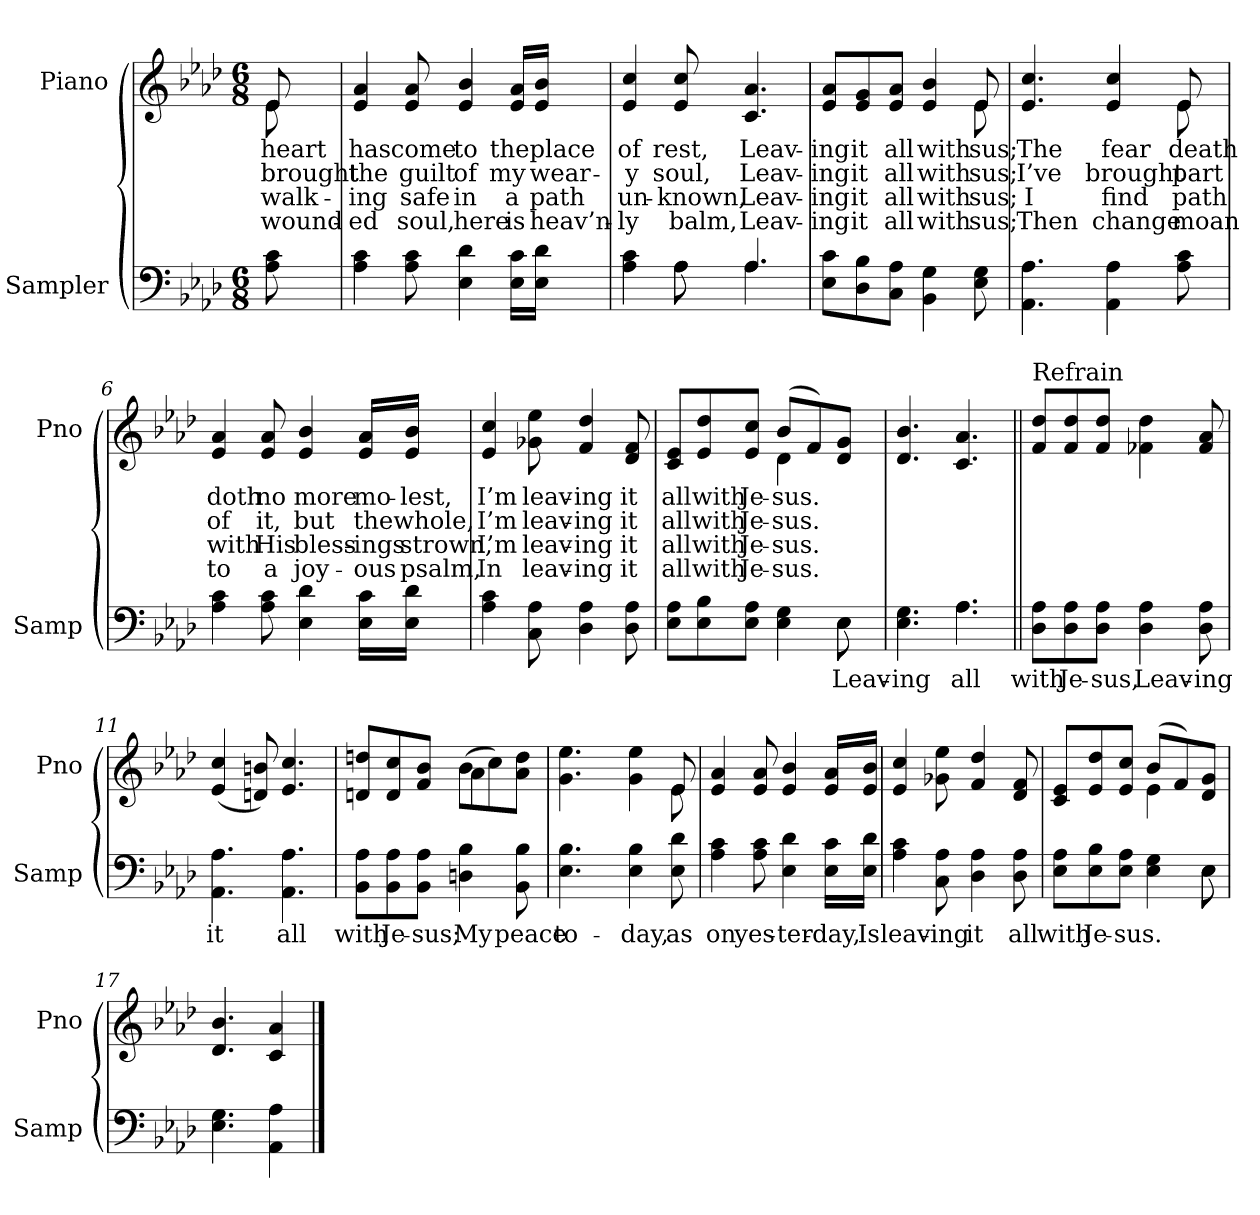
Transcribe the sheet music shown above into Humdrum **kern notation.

**kern	**text	**kern	**text	**text	**text	**text
*part2	*part2	*part1	*part1	*part1	*part1	*part1
*staff2	*staff2	*staff1	*staff1	*staff1	*staff1	*staff1
*I"Sampler	*	*I"Piano	*	*	*	*
*I'Samp	*	*I'Pno	*	*	*	*
*clefF4	*	*clefG2	*	*	*	*
*k[b-e-a-d-]	*	*k[b-e-a-d-]	*	*	*	*
*A-:	*	*A-:	*	*	*	*
*M6/8	*	*M6/8	*	*	*	*
=1	=1	=1	=1	=1	=1	=1
*	*	*^	*	*	*	*
8A- 8c	.	8e-/	8e-	heart	brought	walk-	wound-
*	*	*v	*v	*	*	*	*
=2	=2	=2	=2	=2	=2	=2
4A- 4c	.	4e- 4a-	has	the	-ing	-ed
8A- 8c	.	8e- 8a-	come	guilt	safe	soul,
4E- 4d-	.	4e- 4b-	to	of	in	here
16E-\ 16c\LL	.	16e-/ 16a-/LL	the	my	a	is
16E-\ 16d-\JJ	.	16e-/ 16b-/JJ	place	wear-	path	heav’n-
=3	=3	=3	=3	=3	=3	=3
*^	*	*	*	*	*	*
4A- 4c	4ryy	.	4e- 4cc	of	-y	un-	-ly
8A-\	8A-	.	8e- 8cc	rest,	soul,	-known,	balm,
4.A-/	4.A-	.	4.c 4.a-	Leav-	Leav-	Leav-	Leav-
*v	*v	*	*	*	*	*	*
=4	=4	=4	=4	=4	=4	=4
*	*	*^	*	*	*	*
8E-\ 8c\L	.	8e-/ 8a-/L	8ryy	-ing	-ing	-ing	-ing
*	*	*v	*v	*	*	*	*
8D-\ 8B-\	.	8e-/ 8g/	it	it	it	it
8C\ 8A-\J	.	8e-/ 8a-/J	all	all	all	all
4BB- 4G	.	4e- 4b-	with	with	with	with
*	*	*^	*	*	*	*
8E- 8G	.	8e-/	8e-	-sus;	-sus;	-sus;	-sus;
=5	=5	=5	=5	=5	=5	=5	=5
4.AA- 4.A-	.	4.e- 4.cc	8ryy	The	I’ve	I	Then
*	*	*v	*v	*	*	*	*
4AA- 4A-	.	4e- 4cc	fear	brought	find	change
*	*	*^	*	*	*	*
8A- 8c	.	8e-/	8e-	death	part	path	moan
*	*	*v	*v	*	*	*	*
=6	=6	=6	=6	=6	=6	=6
4A- 4c	.	4e- 4a-	doth	of	with	to
8A- 8c	.	8e- 8a-	no	it,	His	a
4E- 4d-	.	4e- 4b-	more	but	bless-	joy-
16E-\ 16c\LL	.	16e-/ 16a-/LL	mo-	the	-ings	-ous
16E-\ 16d-\JJ	.	16e-/ 16b-/JJ	-lest,	whole,	strown,	psalm,
=7	=7	=7	=7	=7	=7	=7
4A- 4c	.	4e- 4cc	I’m	I’m	I’m	In
8C 8A-	.	8g-X 8ee-	leav-	leav-	leav-	leav-
4D- 4A-	.	4f 4dd-	-ing	-ing	-ing	-ing
8D- 8A-	.	8d- 8f	it	it	it	it
=8	=8	=8	=8	=8	=8	=8
*^	*	*^	*	*	*	*
8E-\ 8A-\L	8ryy	.	8c/ 8e-/L	4.ryy	all	all	all	all
*v	*v	*	*	*	*	*	*	*
8E-\ 8B-\	.	8e-/ 8dd-/	.	with	with	with	with
8E-\ 8A-\J	.	8e-/ 8cc/J	.	Je-	Je-	Je-	Je-
4E- 4G	.	(8b-/L	4d-	-sus.	-sus.	-sus.	-sus.
.	.	8f/)	.	.	.	.	.
*^	*	*	*	*	*	*	*
8E-\	8E-	Leav-	8d-/ 8g/J	8ryy	.	.	.	.
*	*	*	*v	*v	*	*	*	*
=9	=9	=9	=9	=9	=9	=9	=9
4.E- 4.G	4.ryy	-ing	4.d- 4.b-	.	.	.	.
4.A-\	4.A-	all	4.c 4.a-	.	.	.	.
=10||	=10||	=10||	=10||	=10||	=10||	=10||	=10||
!	!	!	!LO:TX:t=Refrain	!	!	!	!
*v	*v	*	*	*	*	*	*
8D-\ 8A-\L	with	8f/ 8dd-/L	.	.	.	.
8D-\ 8A-\	Je-	8f/ 8dd-/	.	.	.	.
8D-\ 8A-\J	-sus,	8f/ 8dd-/J	.	.	.	.
4D- 4A-	Leav-	4f-X\ 4dd-\	.	.	.	.
8D- 8A-	-ing	8f- 8a-	.	.	.	.
=11	=11	=11	=11	=11	=11	=11
4.AA- 4.A-	it	(4e- 4cc	.	.	.	.
.	.	8dn 8bn)	.	.	.	.
4.AA- 4.A-	all	4.e- 4.cc	.	.	.	.
=12	=12	=12	=12	=12	=12	=12
*	*	*^	*	*	*	*
8BB-\ 8A-\L	with	8dn/ 8ddn/L	4.ryy	.	.	.	.
8BB-\ 8A-\	Je-	8d/ 8cc/	.	.	.	.	.
8BB-\ 8A-\J	-sus;	8f/ 8b-/J	.	.	.	.	.
4Dn 4B-	My	(8b-\L	4a-	.	.	.	.
.	.	8cc\)	.	.	.	.	.
8BB- 8B-	peace	8a-\ 8dd\J	8ryy	.	.	.	.
=13	=13	=13	=13	=13	=13	=13	=13
4.E- 4.B-	to-	4.g 4.ee-	8ryy	.	.	.	.
*	*	*v	*v	*	*	*	*
4E- 4B-	-day,	4g 4ee-	.	.	.	.
*	*	*^	*	*	*	*
8E- 8d-	as	8e-/	8e-	.	.	.	.
*	*	*v	*v	*	*	*	*
=14	=14	=14	=14	=14	=14	=14
4A- 4c	on	4e- 4a-	.	.	.	.
8A- 8c	yes-	8e- 8a-	.	.	.	.
4E- 4d-	-ter-	4e- 4b-	.	.	.	.
16E-\ 16c\LL	-day,	16e-/ 16a-/LL	.	.	.	.
16E-\ 16d-\JJ	Is	16e-/ 16b-/JJ	.	.	.	.
=15	=15	=15	=15	=15	=15	=15
4A- 4c	leav-	4e- 4cc	.	.	.	.
8C 8A-	-ing	8g-X 8ee-	.	.	.	.
4D- 4A-	it	4f 4dd-	.	.	.	.
8D- 8A-	all	8d- 8f	.	.	.	.
=16	=16	=16	=16	=16	=16	=16
*^	*	*^	*	*	*	*
8E-\ 8A-\L	8ryy	with	8c/ 8e-/L	4.ryy	.	.	.	.
*v	*v	*	*	*	*	*	*	*
8E-\ 8B-\	Je-	8e-/ 8dd-/	.	.	.	.	.
8E-\ 8A-\J	-sus.	8e-/ 8cc/J	.	.	.	.	.
4E- 4G	.	(8b-/L	4e-	.	.	.	.
.	.	8f/)	.	.	.	.	.
*^	*	*	*	*	*	*	*
8E-\	8E-	.	8d-/ 8g/J	8ryy	.	.	.	.
*v	*v	*	*	*	*	*	*	*
*	*	*v	*v	*	*	*	*
=17	=17	=17	=17	=17	=17	=17
4.E- 4.G	.	4.d- 4.b-	.	.	.	.
4AA- 4A-	.	4c 4a-	.	.	.	.
==	==	==	==	==	==	==
*-	*-	*-	*-	*-	*-	*-
